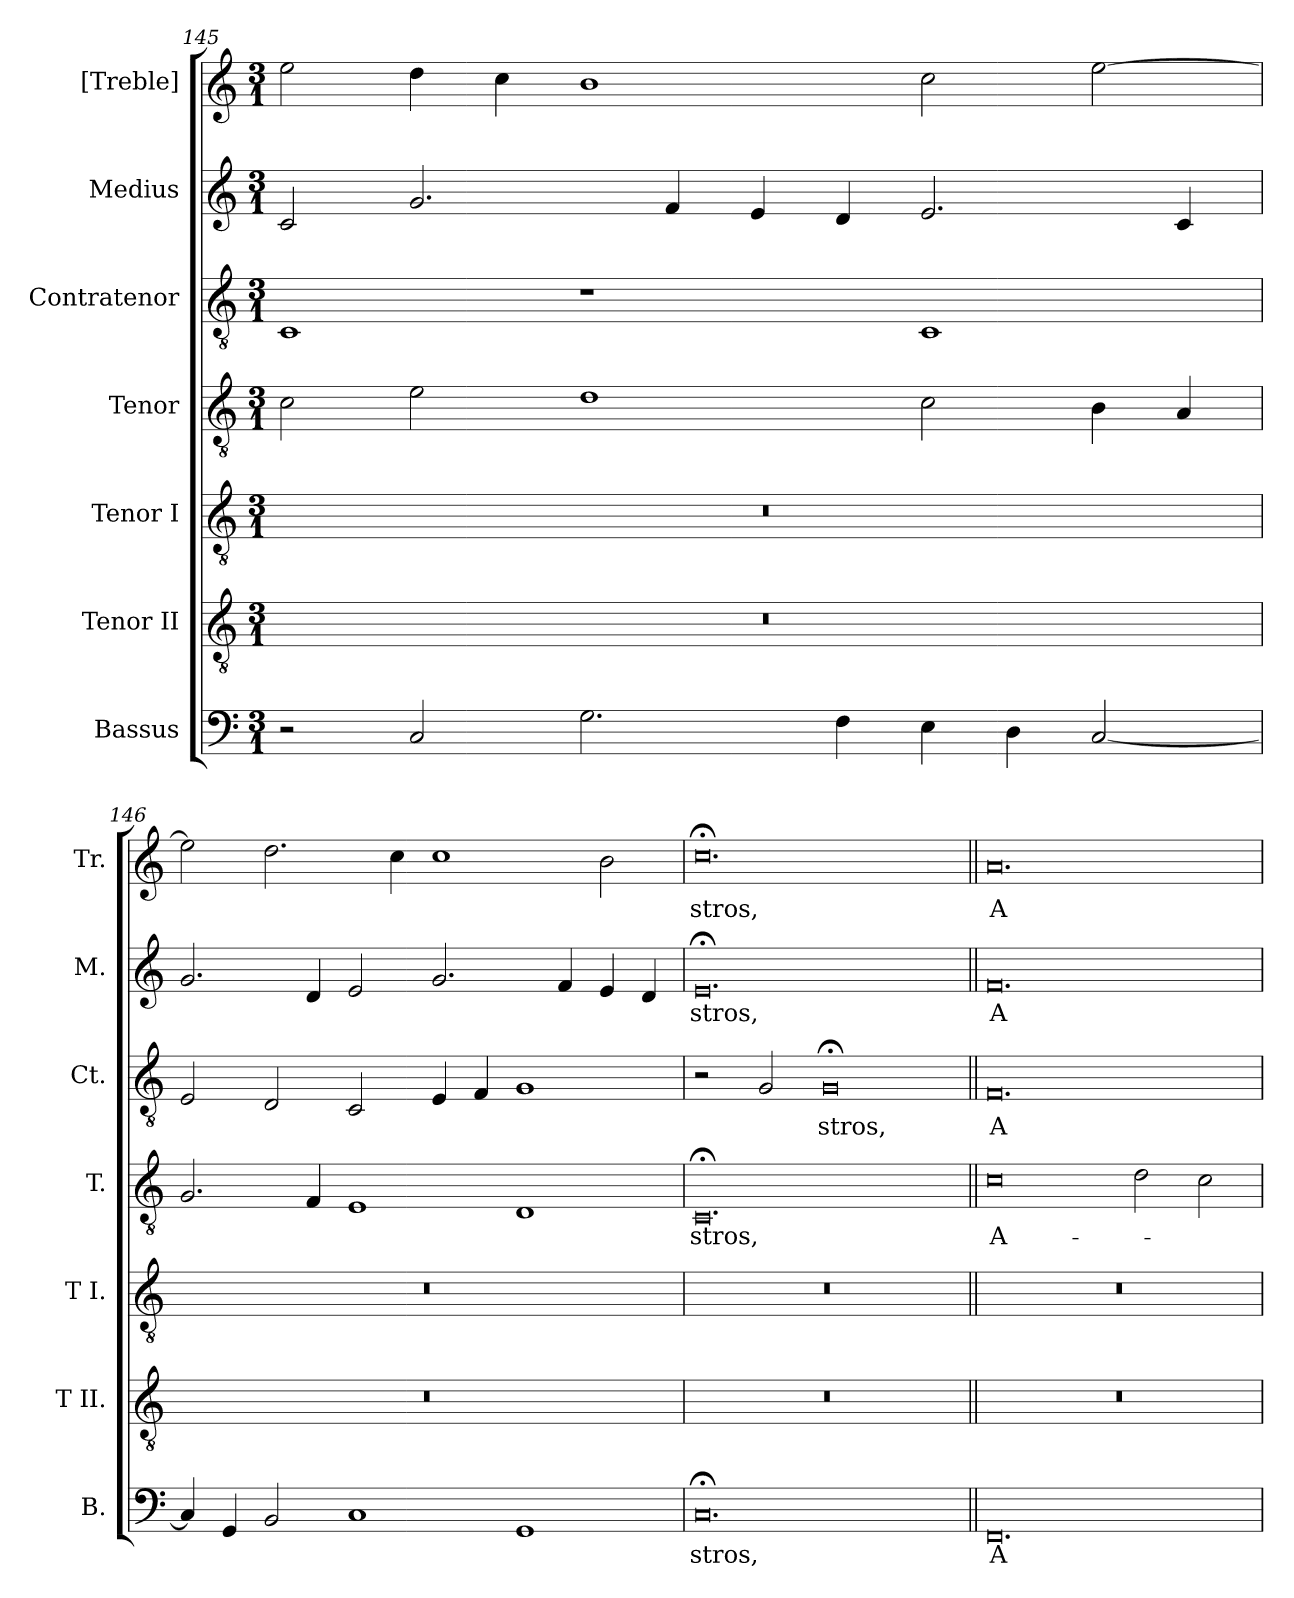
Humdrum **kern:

**kern	**text	**kern	**kern	**kern	**text	**kern	**text	**kern	**text	**kern	**text
*part7	*part7	*part6	*part5	*part4	*part4	*part3	*part3	*part2	*part2	*part1	*part1
*staff7	*staff7	*staff6	*staff5	*staff4	*staff4	*staff3	*staff3	*staff2	*staff2	*staff1	*staff1
*I"Bassus	*	*I"Tenor II	*I"Tenor I	*I"Tenor	*	*I"Contratenor	*	*I"Medius	*	*I"[Treble]	*
*I'B.	*	*I'T II.	*I'T I.	*I'T.	*	*I'Ct.	*	*I'M.	*	*I'Tr.	*
*clefF4	*	*clefGv2	*clefGv2	*clefGv2	*	*clefGv2	*	*clefG2	*	*clefG2	*
*	*	*ITrd7c12	*ITrd7c12	*ITrd7c12	*	*ITrd7c12	*	*	*	*	*
*k[]	*	*k[]	*k[]	*k[]	*	*k[]	*	*k[]	*	*k[]	*
*C:	*	*C:	*C:	*C:	*	*C:	*	*C:	*	*C:	*
*M3/1	*	*M3/1	*M3/1	*M3/1	*	*M3/1	*	*M3/1	*	*M3/1	*
=145	=145	=145	=145	=145	=145	=145	=145	=145	=145	=145	=145
!	!	!LO:N:vis=1	!LO:N:vis=1	!	!	!	!	!	!	!	!
2r	.	0.r	0.r	2Ci\	.	1CCi	.	2ci/	.	2eei\	.
2Ci/	.	.	.	2Ei\	.	.	.	2.gi/	.	4ddi\	.
.	.	.	.	.	.	.	.	.	.	4cci\	.
2.Gi\	.	.	.	1Di	.	1r	.	.	.	1bi	.
.	.	.	.	.	.	.	.	4fi/	.	.	.
.	.	.	.	.	.	.	.	4ei/	.	.	.
4Fi\	.	.	.	.	.	.	.	4di/	.	.	.
4Ei\	.	.	.	2Ci\	.	1CCi	.	2.ei/	.	2cci\	.
4Di\	.	.	.	.	.	.	.	.	.	.	.
[<2Ci/	.	.	.	4BBi\	.	.	.	.	.	[>2eei\	.
.	.	.	.	4AAi/	.	.	.	4ci/	.	.	.
!!LO:LB:g=z
=146`	=146`	=146`	=146`	=146`	=146`	=146`	=146`	=146`	=146`	=146`	=146`
!	!	!LO:N:vis=1	!LO:N:vis=1	!	!	!	!	!	!	!	!
4Ci/]	.	0.r	0.r	2.GGi/	.	2EEi/	.	2.gi/	.	2eei\]	.
4GGi/	.	.	.	.	.	.	.	.	.	.	.
2BBi/	.	.	.	.	.	2DDi/	.	.	.	2.ddi\	.
.	.	.	.	4FFi/	.	.	.	4di/	.	.	.
1Ci	.	.	.	1EEi	.	2CCi/	.	2ei/	.	.	.
.	.	.	.	.	.	.	.	.	.	4cci\	.
.	.	.	.	.	.	4EEi/	.	2.gi/	.	1cci	.
.	.	.	.	.	.	4FFi/	.	.	.	.	.
1GGi	.	.	.	1DDi	.	1GGi	.	.	.	.	.
.	.	.	.	.	.	.	.	4fi/	.	.	.
.	.	.	.	.	.	.	.	4ei/	.	2bi\	.
.	.	.	.	.	.	.	.	4di/	.	.	.
=147`	=147`	=147`	=147`	=147`	=147`	=147`	=147`	=147`	=147`	=147`	=147`
!	!LO:LY:b:color=#000000	!LO:N:vis=1	!LO:N:vis=1	!	!	!	!	!	!	!	!
!	!	!	!	!	!LO:LY:b:color=#000000	!	!	!	!	!	!
!	!	!	!	!	!	!	!	!	!LO:LY:b:color=#000000	!	!
!	!	!	!	!	!	!	!	!	!	!	!LO:LY:b:color=#000000
0.C;i	-stros,	0.r	0.r	0.CC;i	-stros,	2r	.	0.e;i	-stros,	0.cc;i	-stros,
.	.	.	.	.	.	2GGi/	.	.	.	.	.
!	!	!	!	!	!	!	!LO:LY:b:color=#000000	!	!	!	!
.	.	.	.	.	.	0GG;i	-stros,	.	.	.	.
!!LO:LB:g=z
=148||	=148||	=148||	=148||	=148||	=148||	=148||	=148||	=148||	=148||	=148||	=148||
!	!LO:LY:b:color=#000000	!LO:N:vis=1	!LO:N:vis=1	!	!	!	!	!	!	!	!
!	!	!	!	!	!LO:LY:b:color=#000000	!	!	!	!	!	!
!	!	!	!	!	!	!	!LO:LY:b:color=#000000	!	!	!	!
!	!	!	!	!	!	!	!	!	!LO:LY:b:color=#000000	!	!
!	!	!	!	!	!	!	!	!	!	!	!LO:LY:b:color=#000000
0.FFi	A-	0.r	0.r	0Ci	A-	0.FFi	A-	0.fi	A-	0.ai	A-
.	.	.	.	2Di\	.	.	.	.	.	.	.
.	.	.	.	2Ci\	.	.	.	.	.	.	.
=`	=`	=`	=`	=`	=`	=`	=`	=`	=`	=`	=`
*-	*-	*-	*-	*-	*-	*-	*-	*-	*-	*-	*-
